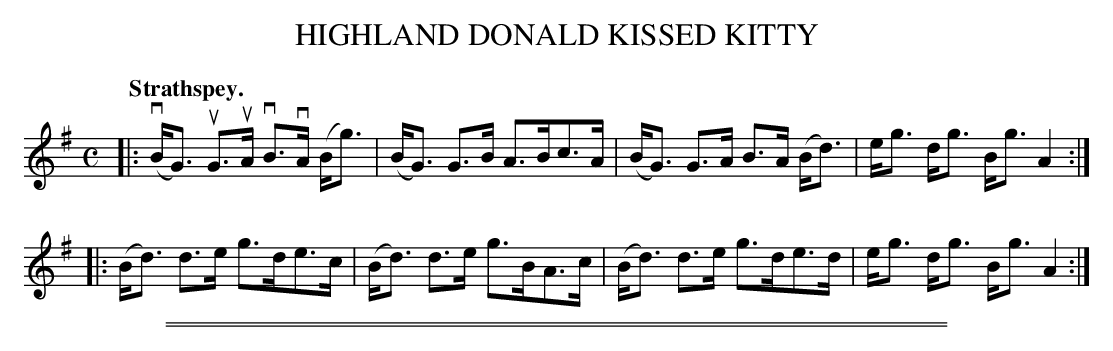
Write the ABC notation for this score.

X:1
T: HIGHLAND DONALD KISSED KITTY
Q:"Strathspey."
M: C
L: 1/8
K: G
|:\
v(B<G) uG>uA vB>vA (B<g) | (B<G) G>B A>Bc>A |\
(B<G) G>A B>A (B<d) | e<g d<g B<g A2 :|
|:\
(B<d) d>e g>de>c | (B<d) d>e g>BA>c |\
(B<d) d>e g>de>d | e<g d<g B<g A2 :|
